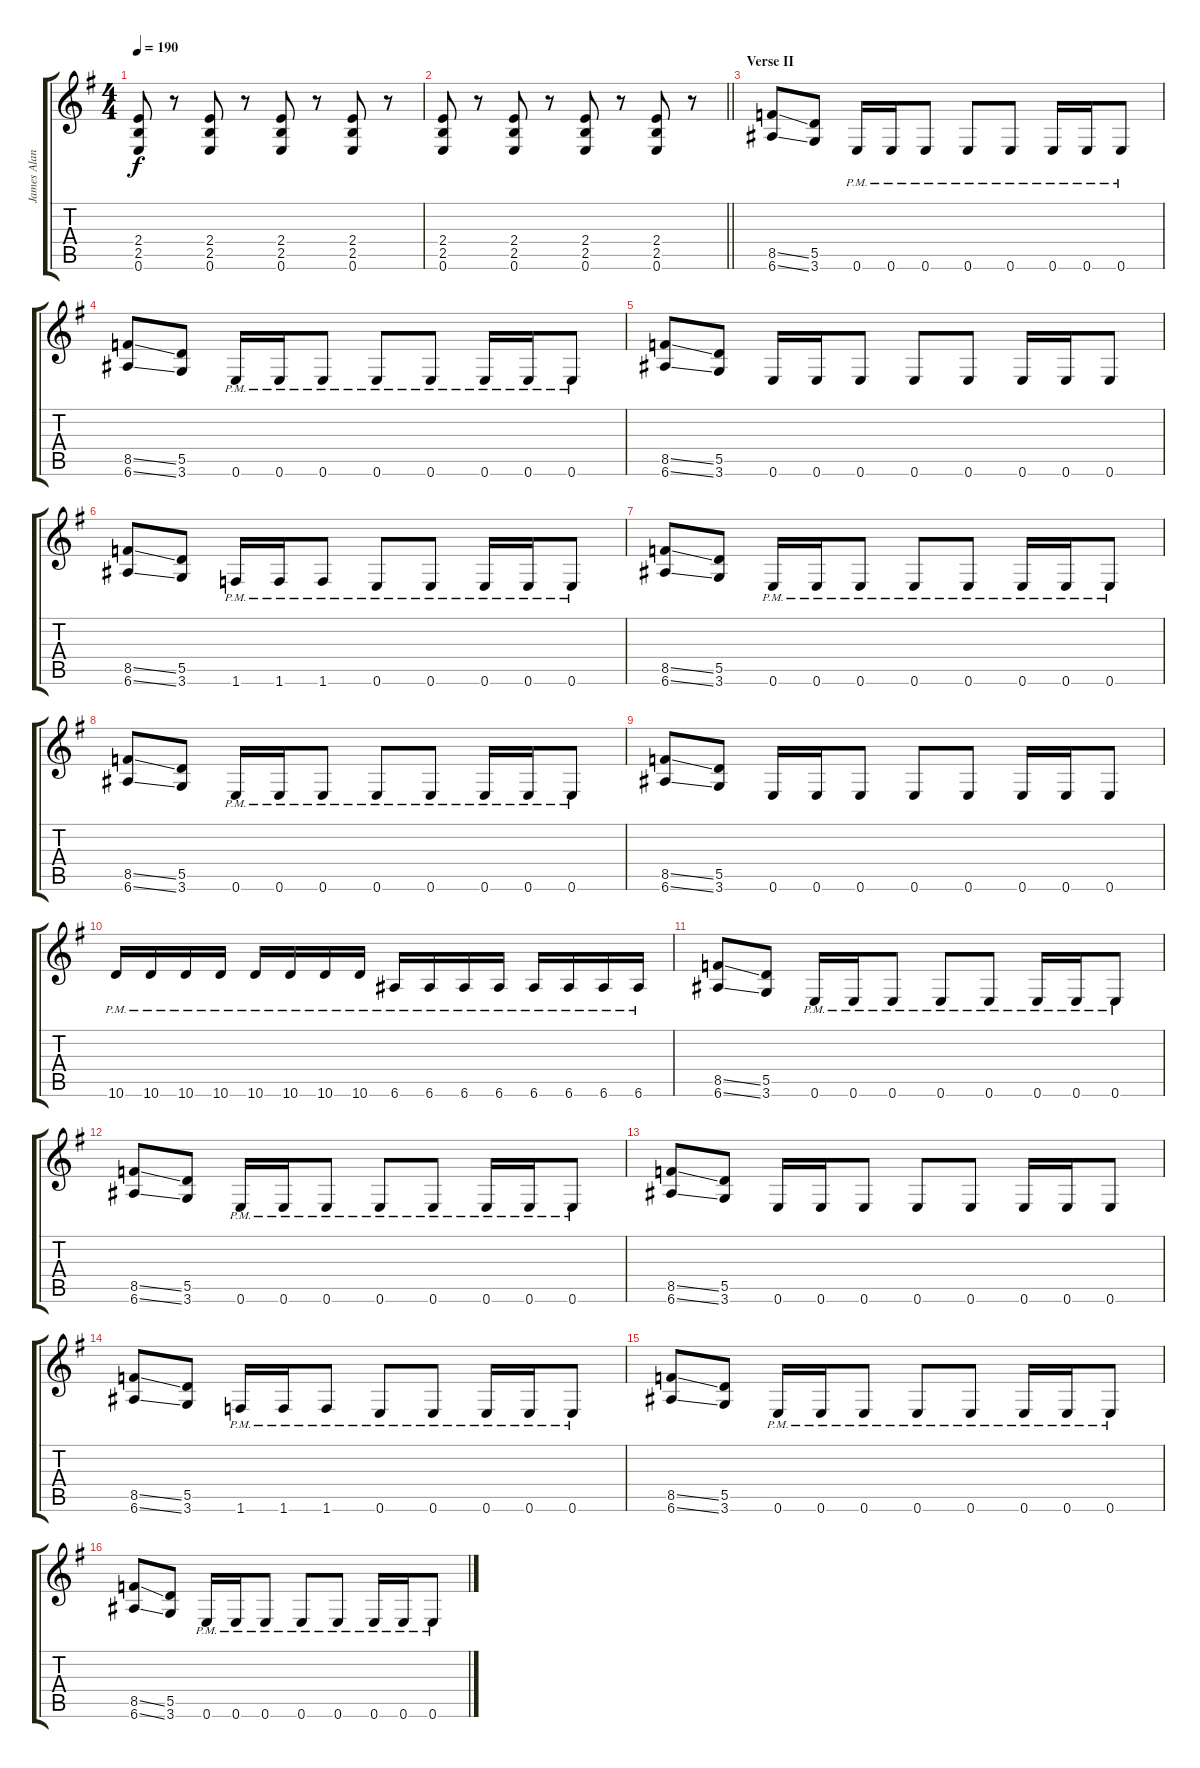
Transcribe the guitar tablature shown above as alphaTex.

\track ("James Alan Hetfield - Rhythm Guitar" "James Alan") {instrument distortionguitar}
\staff {score tabs}
\tuning (E4 B3 G3 D3 A2 E2) {hide}
\ts (4 4)
\tempo 190
\clef g2
\ks eminor
(2.4 2.5 0.6).8{dy f} r.8 (2.4 2.5 0.6).8 r.8 (2.4 2.5 0.6).8 r.8 (2.4 2.5 0.6).8 r.8 |
\barLineRight lightlight
(2.4 2.5 0.6).8 r.8 (2.4 2.5 0.6).8 r.8 (2.4 2.5 0.6).8 r.8 (2.4 2.5 0.6).8 r.8 |
\section ("" "Verse II")
(8.5{ss} 6.6{ss}).8 (5.5 3.6).8 0.6{pm}.16 0.6{pm}.16 0.6{pm}.8 0.6{pm}.8 0.6{pm}.8 0.6{pm}.16 0.6{pm}.16 0.6{pm}.8 |
(8.5{ss} 6.6{ss}).8 (5.5 3.6).8 0.6{pm}.16 0.6{pm}.16 0.6{pm}.8 0.6{pm}.8 0.6{pm}.8 0.6{pm}.16 0.6{pm}.16 0.6{pm}.8 |
(8.5{ss} 6.6{ss}).8 (5.5 3.6).8 0.6.16 0.6.16 0.6.8 0.6.8 0.6.8 0.6.16 0.6.16 0.6.8 |
(8.5{ss} 6.6{ss}).8 (5.5 3.6).8 1.6{pm}.16 1.6{pm}.16 1.6{pm}.8 0.6{pm}.8 0.6{pm}.8 0.6{pm}.16 0.6{pm}.16 0.6{pm}.8 |
(8.5{ss} 6.6{ss}).8 (5.5 3.6).8 0.6{pm}.16 0.6{pm}.16 0.6{pm}.8 0.6{pm}.8 0.6{pm}.8 0.6{pm}.16 0.6{pm}.16 0.6{pm}.8 |
(8.5{ss} 6.6{ss}).8 (5.5 3.6).8 0.6{pm}.16 0.6{pm}.16 0.6{pm}.8 0.6{pm}.8 0.6{pm}.8 0.6{pm}.16 0.6{pm}.16 0.6{pm}.8 |
(8.5{ss} 6.6{ss}).8 (5.5 3.6).8 0.6.16 0.6.16 0.6.8 0.6.8 0.6.8 0.6.16 0.6.16 0.6.8 |
10.6{pm}.16 10.6{pm}.16 10.6{pm}.16 10.6{pm}.16 10.6{pm}.16 10.6{pm}.16 10.6{pm}.16 10.6{pm}.16 6.6{pm}.16 6.6{pm}.16 6.6{pm}.16 6.6{pm}.16 6.6{pm}.16 6.6{pm}.16 6.6{pm}.16 6.6{pm}.16 |
(8.5{ss} 6.6{ss}).8 (5.5 3.6).8 0.6{pm}.16 0.6{pm}.16 0.6{pm}.8 0.6{pm}.8 0.6{pm}.8 0.6{pm}.16 0.6{pm}.16 0.6{pm}.8 |
(8.5{ss} 6.6{ss}).8 (5.5 3.6).8 0.6{pm}.16 0.6{pm}.16 0.6{pm}.8 0.6{pm}.8 0.6{pm}.8 0.6{pm}.16 0.6{pm}.16 0.6{pm}.8 |
(8.5{ss} 6.6{ss}).8 (5.5 3.6).8 0.6.16 0.6.16 0.6.8 0.6.8 0.6.8 0.6.16 0.6.16 0.6.8 |
(8.5{ss} 6.6{ss}).8 (5.5 3.6).8 1.6{pm}.16 1.6{pm}.16 1.6{pm}.8 0.6{pm}.8 0.6{pm}.8 0.6{pm}.16 0.6{pm}.16 0.6{pm}.8 |
(8.5{ss} 6.6{ss}).8 (5.5 3.6).8 0.6{pm}.16 0.6{pm}.16 0.6{pm}.8 0.6{pm}.8 0.6{pm}.8 0.6{pm}.16 0.6{pm}.16 0.6{pm}.8 |
(8.5{ss} 6.6{ss}).8 (5.5 3.6).8 0.6{pm}.16 0.6{pm}.16 0.6{pm}.8 0.6{pm}.8 0.6{pm}.8 0.6{pm}.16 0.6{pm}.16 0.6{pm}.8
